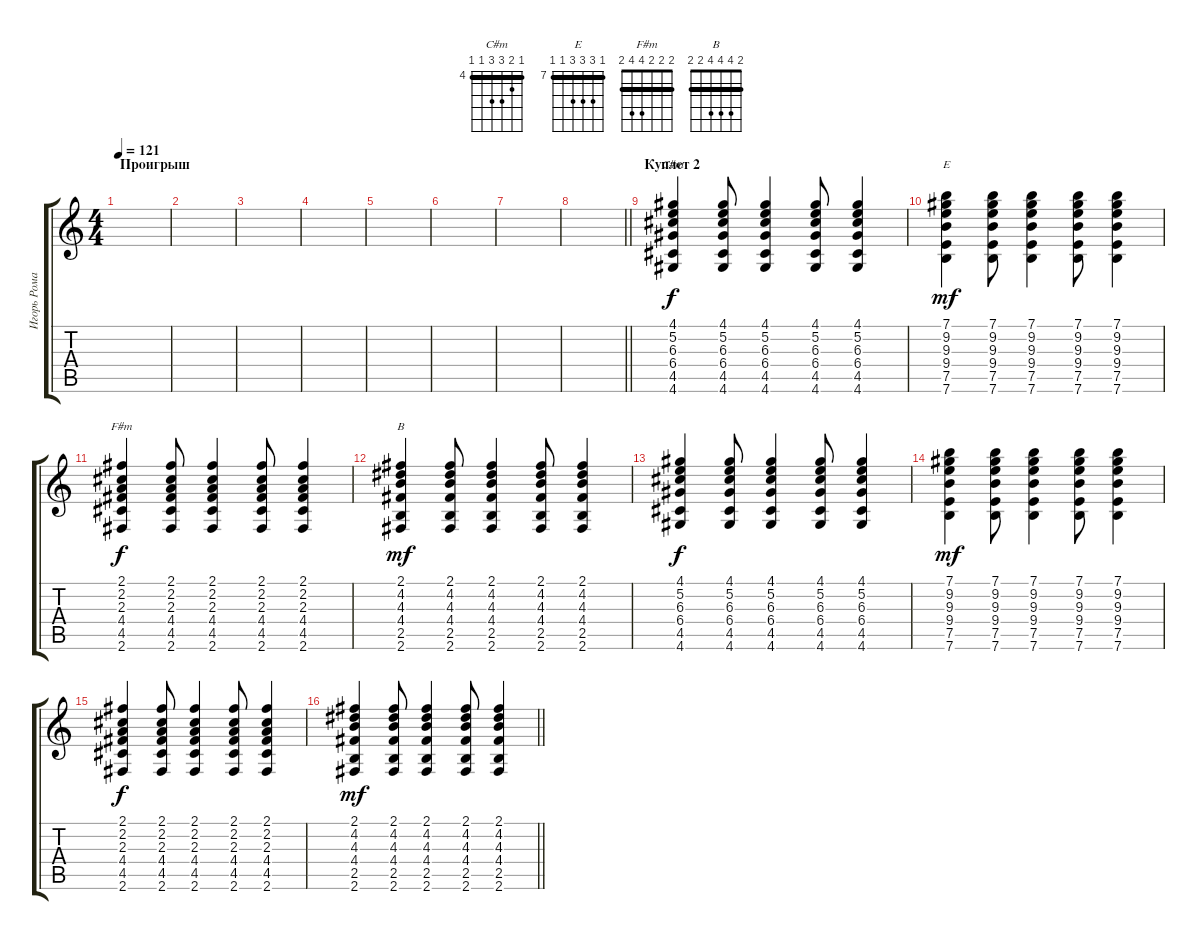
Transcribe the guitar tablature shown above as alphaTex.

\track ("Игорь Романов" "Игорь Рома") {instrument distortionguitar}
\staff {score tabs}
\tuning (E4 B3 G3 D3 A2 E2) {hide}
\chord ("C#m" 4 5 6 6 4 4) {firstfret 4 barre 4}
\chord ("E" 7 9 9 9 7 7) {firstfret 7 barre 7}
\chord ("F#m" 2 2 2 4 4 2) {barre 2}
\chord ("B" 2 4 4 4 2 2) {barre 2}
\ts (4 4)
\section ("" "Проигрыш")
\tempo 121
\clef g2
\ks c
|
|
|
|
|
|
|
\barLineRight lightlight
|
\section ("" "Куплет 2")
(4.1 5.2 6.3 6.4 4.5 4.6).4{ch "C#m" dy f instrument distortionguitar} (4.1 5.2 6.3 6.4 4.5 4.6).8 (4.1 5.2 6.3 6.4 4.5 4.6).4 (4.1 5.2 6.3 6.4 4.5 4.6).8 (4.1 5.2 6.3 6.4 4.5 4.6).4 |
(7.1 9.2 9.3 9.4 7.5 7.6).4{ch "E" dy mf} (7.1 9.2 9.3 9.4 7.5 7.6).8 (7.1 9.2 9.3 9.4 7.5 7.6).4 (7.1 9.2 9.3 9.4 7.5 7.6).8 (7.1 9.2 9.3 9.4 7.5 7.6).4 |
(2.1 2.2 2.3 4.4 4.5 2.6).4{ch "F#m" dy f} (2.1 2.2 2.3 4.4 4.5 2.6).8 (2.1 2.2 2.3 4.4 4.5 2.6).4 (2.1 2.2 2.3 4.4 4.5 2.6).8 (2.1 2.2 2.3 4.4 4.5 2.6).4 |
(2.1 4.2 4.3 4.4 2.5 2.6).4{ch "B" dy mf} (2.1 4.2 4.3 4.4 2.5 2.6).8 (2.1 4.2 4.3 4.4 2.5 2.6).4 (2.1 4.2 4.3 4.4 2.5 2.6).8 (2.1 4.2 4.3 4.4 2.5 2.6).4 |
(4.1 5.2 6.3 6.4 4.5 4.6).4{dy f} (4.1 5.2 6.3 6.4 4.5 4.6).8 (4.1 5.2 6.3 6.4 4.5 4.6).4 (4.1 5.2 6.3 6.4 4.5 4.6).8 (4.1 5.2 6.3 6.4 4.5 4.6).4 |
(7.1 9.2 9.3 9.4 7.5 7.6).4{dy mf} (7.1 9.2 9.3 9.4 7.5 7.6).8 (7.1 9.2 9.3 9.4 7.5 7.6).4 (7.1 9.2 9.3 9.4 7.5 7.6).8 (7.1 9.2 9.3 9.4 7.5 7.6).4 |
(2.1 2.2 2.3 4.4 4.5 2.6).4{dy f} (2.1 2.2 2.3 4.4 4.5 2.6).8 (2.1 2.2 2.3 4.4 4.5 2.6).4 (2.1 2.2 2.3 4.4 4.5 2.6).8 (2.1 2.2 2.3 4.4 4.5 2.6).4 |
\barLineRight lightlight
(2.1 4.2 4.3 4.4 2.5 2.6).4{dy mf} (2.1 4.2 4.3 4.4 2.5 2.6).8 (2.1 4.2 4.3 4.4 2.5 2.6).4 (2.1 4.2 4.3 4.4 2.5 2.6).8 (2.1 4.2 4.3 4.4 2.5 2.6).4
